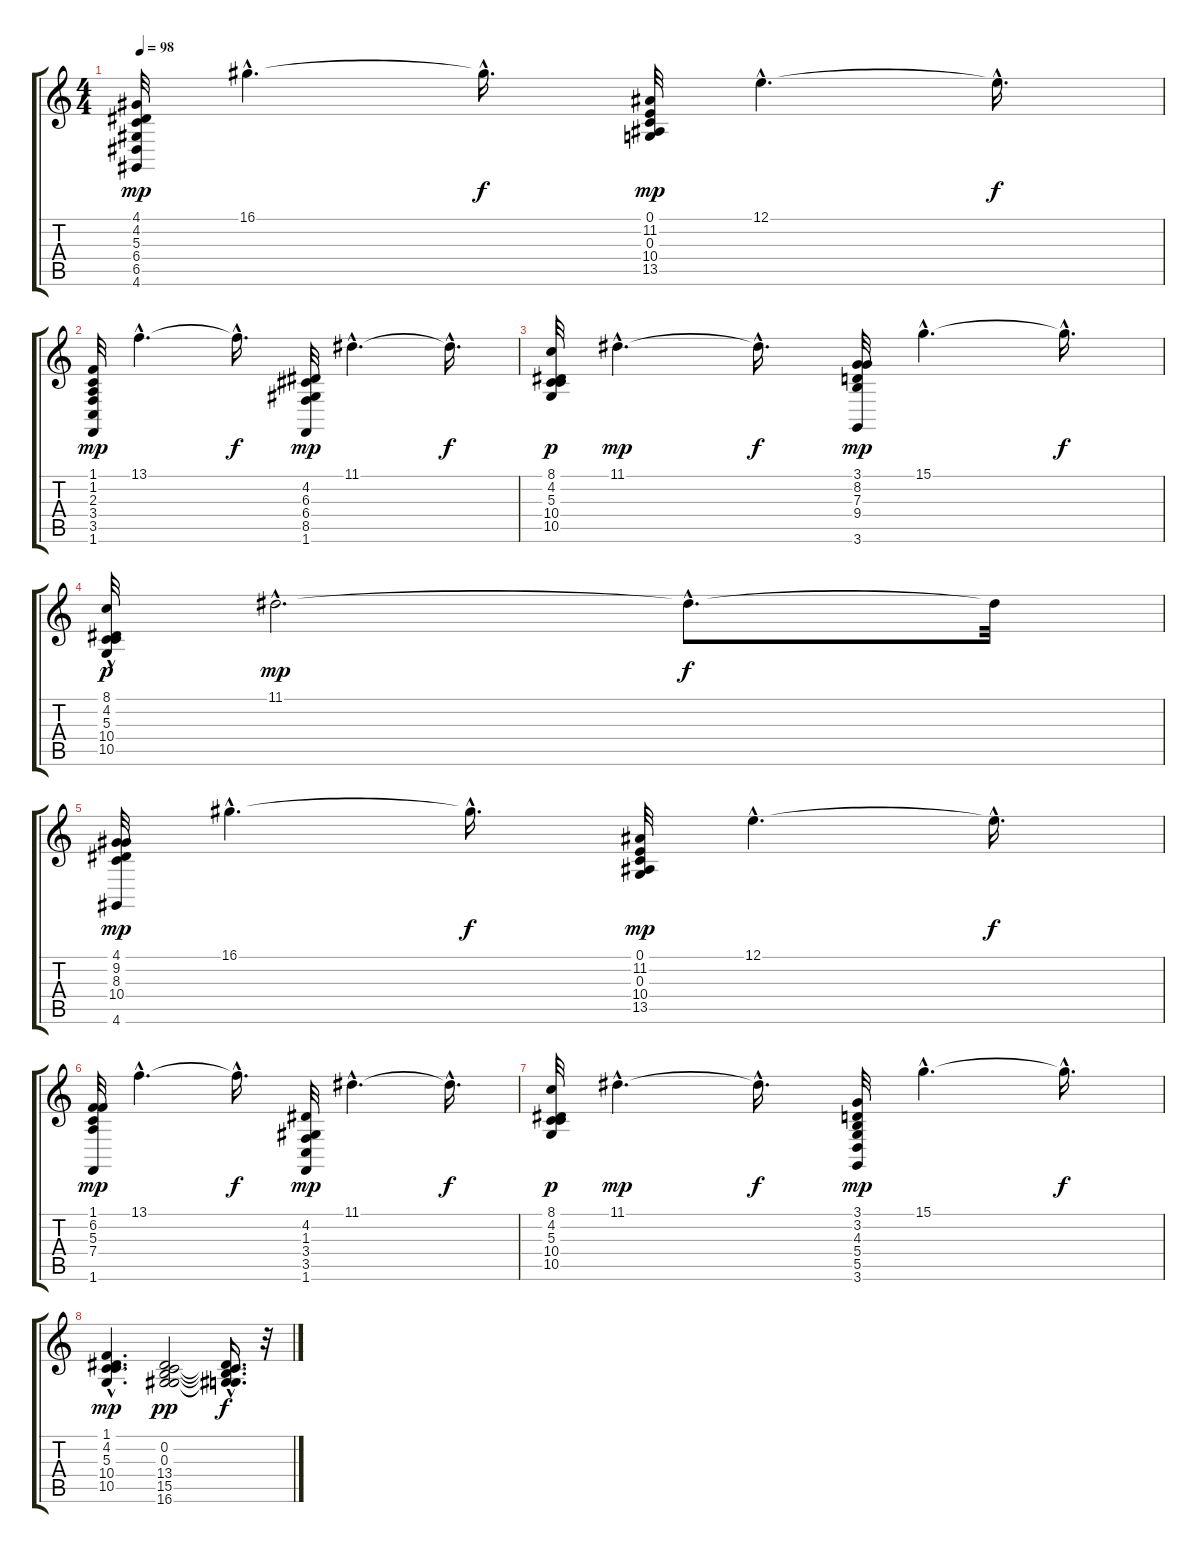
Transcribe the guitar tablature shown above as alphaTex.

\track "" {instrument stringensemble1}
\staff {score tabs}
\tuning (E4 B3 G3 D3 A2 E2) {hide}
\ts (4 4)
\tempo 98
\clef g2
\ks c
(4.1 4.2 5.3 6.4 6.5 4.6).32{dy mp} 16.1{hac}.4{d} 16.1{hac t}.16{d dy f} (0.1 11.2 0.3 10.4 13.5).32{dy mp} 12.1{hac}.4{d} 12.1{hac t}.16{d dy f} |
(1.1 1.2 2.3 3.4 3.5 1.6).32{dy mp} 13.1{hac}.4{d} 13.1{hac t}.16{d dy f} (4.2 6.3 6.4 8.5 1.6).32{dy mp} 11.1{hac}.4{d} 11.1{hac t}.16{d dy f} |
(8.1 4.2 5.3 10.4 10.5).32{dy p} 11.1{hac}.4{d dy mp} 11.1{hac t}.16{d dy f} (3.1 8.2 7.3 9.4 3.6).32{dy mp} 15.1{hac}.4{d} 15.1{hac t}.16{d dy f} |
(8.1 4.2 5.3{hac} 10.4 10.5).32{dy p} 11.1{hac}.2{d dy mp} 11.1{hac t}.8{d dy f} 11.1{t}.32 |
(4.1 9.2 8.3 10.4 4.6).32{dy mp} 16.1{hac}.4{d} 16.1{hac t}.16{d dy f} (0.1 11.2 0.3 10.4 13.5).32{dy mp} 12.1{hac}.4{d} 12.1{hac t}.16{d dy f} |
(1.1 6.2 5.3 7.4 1.6).32{dy mp} 13.1{hac}.4{d} 13.1{hac t}.16{d dy f} (4.2 1.3 3.4 3.5 1.6).32{dy mp} 11.1{hac}.4{d} 11.1{hac t}.16{d dy f} |
(8.1 4.2 5.3 10.4 10.5).32{dy p} 11.1{hac}.4{d dy mp} 11.1{hac t}.16{d dy f} (3.1 3.2 4.3 5.4 5.5 3.6).32{dy mp} 15.1{hac}.4{d} 15.1{hac t}.16{d dy f} |
(1.1{hac} 4.2{hac} 5.3{hac} 10.4{hac} 10.5{hac}).4{d dy mp} (0.2 0.3 13.4 15.5 16.6).2{dy pp} (0.2{hac t} 0.3{hac t} 13.4{hac t} 15.5{hac t} 16.6{hac t}).16{d dy f} r.32
